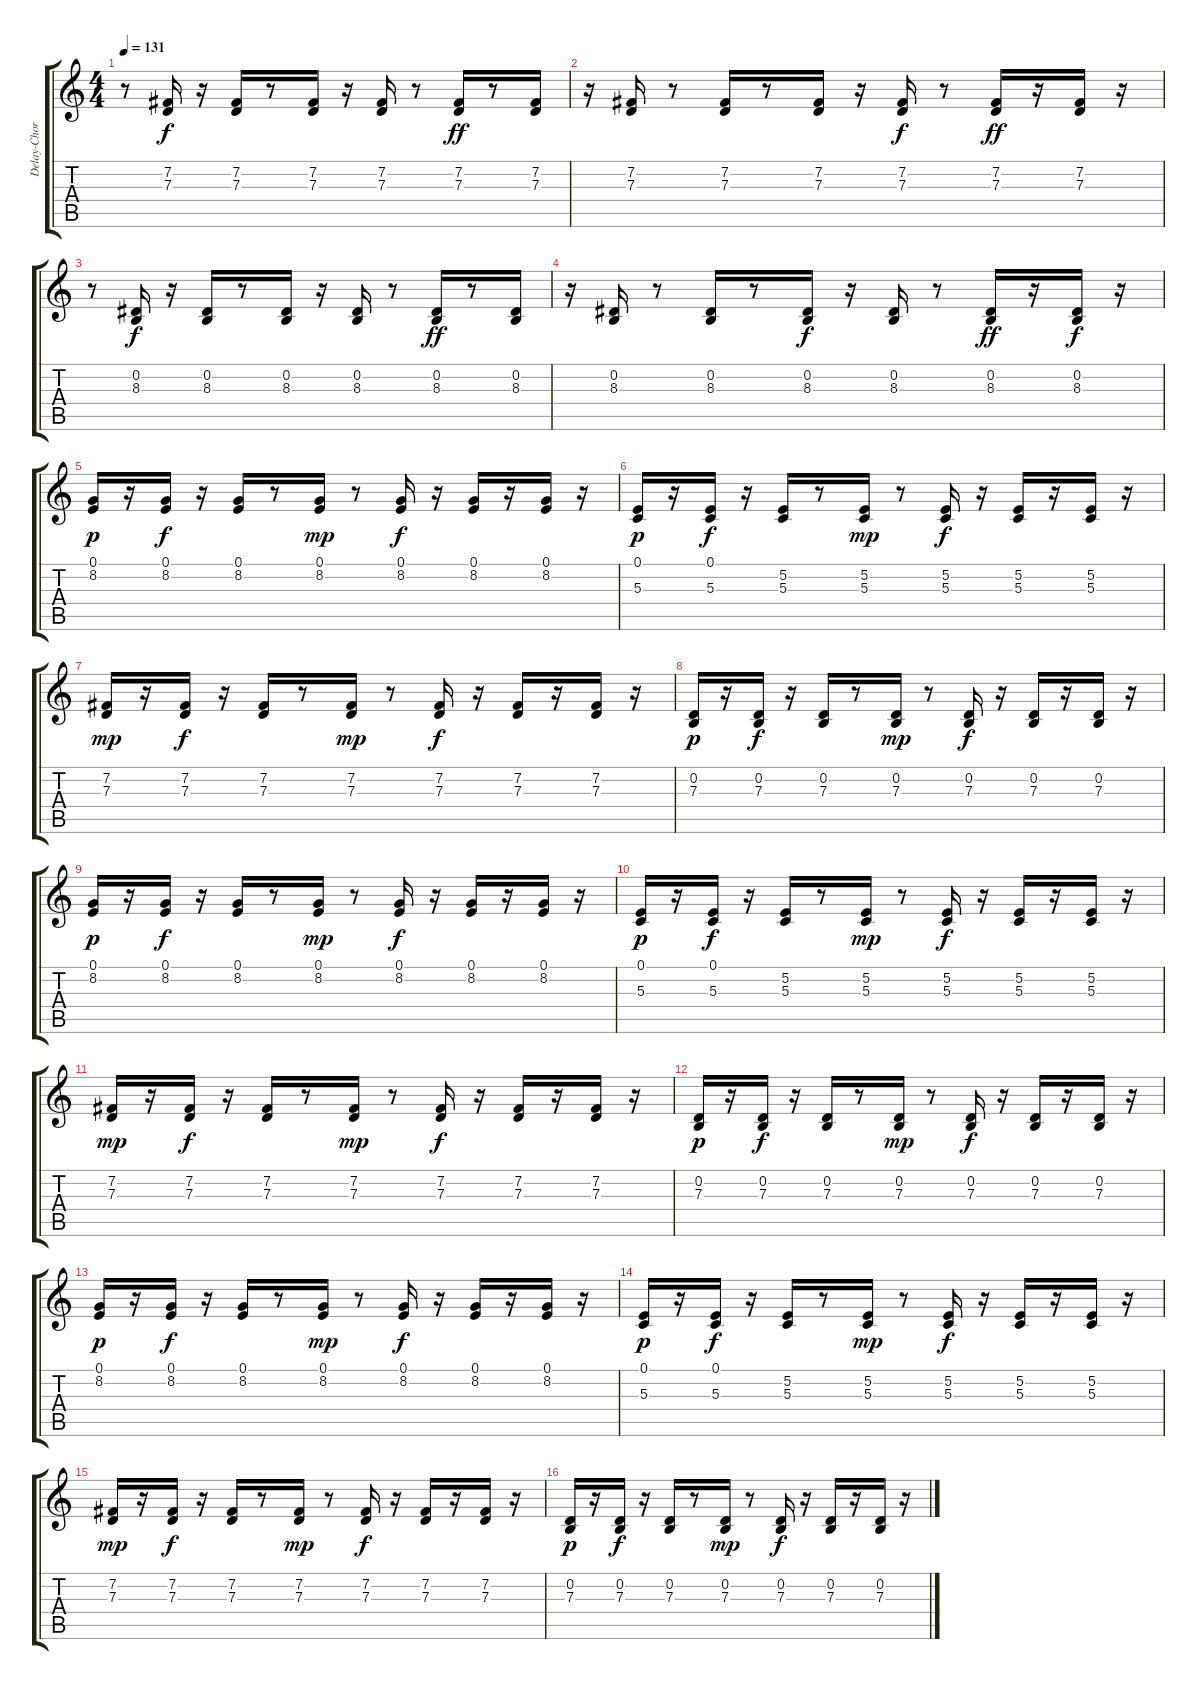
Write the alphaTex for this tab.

\track ("Delay-Chord" "Delay-Chor") {instrument electricpiano2}
\staff {score tabs}
\tuning (E4 B3 G3 D3 A2 E2) {hide}
\ts (4 4)
\tempo 131
\clef g2
\ks c
r.8{dy f} (7.2 7.3).16 r.16 (7.2 7.3).16 r.8 (7.2 7.3).16 r.16 (7.2 7.3).16 r.8 (7.2 7.3).16{dy ff} r.8 (7.2 7.3).16 |
r.16 (7.2 7.3).16 r.8 (7.2 7.3).16 r.8 (7.2 7.3).16 r.16 (7.2 7.3).16{dy f} r.8 (7.2 7.3).16{dy ff} r.16 (7.2 7.3).16 r.16 |
r.8 (0.2 8.3).16{dy f} r.16 (0.2 8.3).16 r.8 (0.2 8.3).16 r.16 (0.2 8.3).16 r.8 (0.2 8.3).16{dy ff} r.8 (0.2 8.3).16 |
r.16 (0.2 8.3).16 r.8 (0.2 8.3).16 r.8 (0.2 8.3).16{dy f} r.16 (0.2 8.3).16 r.8 (0.2 8.3).16{dy ff} r.16 (0.2 8.3).16{dy f} r.16 |
(0.1 8.2).16{dy p} r.16 (0.1 8.2).16{dy f} r.16 (0.1 8.2).16 r.8 (0.1 8.2).16{dy mp} r.8 (0.1 8.2).16{dy f} r.16 (0.1 8.2).16 r.16 (0.1 8.2).16 r.16 |
(0.1 5.3).16{dy p} r.16 (0.1 5.3).16{dy f} r.16 (5.2 5.3).16 r.8 (5.2 5.3).16{dy mp} r.8 (5.2 5.3).16{dy f} r.16 (5.2 5.3).16 r.16 (5.2 5.3).16 r.16 |
(7.2 7.3).16{dy mp} r.16 (7.2 7.3).16{dy f} r.16 (7.2 7.3).16 r.8 (7.2 7.3).16{dy mp} r.8 (7.2 7.3).16{dy f} r.16 (7.2 7.3).16 r.16 (7.2 7.3).16 r.16 |
(0.2 7.3).16{dy p} r.16 (0.2 7.3).16{dy f} r.16 (0.2 7.3).16 r.8 (0.2 7.3).16{dy mp} r.8 (0.2 7.3).16{dy f} r.16 (0.2 7.3).16 r.16 (0.2 7.3).16 r.16 |
(0.1 8.2).16{dy p} r.16 (0.1 8.2).16{dy f} r.16 (0.1 8.2).16 r.8 (0.1 8.2).16{dy mp} r.8 (0.1 8.2).16{dy f} r.16 (0.1 8.2).16 r.16 (0.1 8.2).16 r.16 |
(0.1 5.3).16{dy p} r.16 (0.1 5.3).16{dy f} r.16 (5.2 5.3).16 r.8 (5.2 5.3).16{dy mp} r.8 (5.2 5.3).16{dy f} r.16 (5.2 5.3).16 r.16 (5.2 5.3).16 r.16 |
(7.2 7.3).16{dy mp} r.16 (7.2 7.3).16{dy f} r.16 (7.2 7.3).16 r.8 (7.2 7.3).16{dy mp} r.8 (7.2 7.3).16{dy f} r.16 (7.2 7.3).16 r.16 (7.2 7.3).16 r.16 |
(0.2 7.3).16{dy p} r.16 (0.2 7.3).16{dy f} r.16 (0.2 7.3).16 r.8 (0.2 7.3).16{dy mp} r.8 (0.2 7.3).16{dy f} r.16 (0.2 7.3).16 r.16 (0.2 7.3).16 r.16 |
(0.1 8.2).16{dy p} r.16 (0.1 8.2).16{dy f} r.16 (0.1 8.2).16 r.8 (0.1 8.2).16{dy mp} r.8 (0.1 8.2).16{dy f} r.16 (0.1 8.2).16 r.16 (0.1 8.2).16 r.16 |
(0.1 5.3).16{dy p} r.16 (0.1 5.3).16{dy f} r.16 (5.2 5.3).16 r.8 (5.2 5.3).16{dy mp} r.8 (5.2 5.3).16{dy f} r.16 (5.2 5.3).16 r.16 (5.2 5.3).16 r.16 |
(7.2 7.3).16{dy mp} r.16 (7.2 7.3).16{dy f} r.16 (7.2 7.3).16 r.8 (7.2 7.3).16{dy mp} r.8 (7.2 7.3).16{dy f} r.16 (7.2 7.3).16 r.16 (7.2 7.3).16 r.16 |
(0.2 7.3).16{dy p} r.16 (0.2 7.3).16{dy f} r.16 (0.2 7.3).16 r.8 (0.2 7.3).16{dy mp} r.8 (0.2 7.3).16{dy f} r.16 (0.2 7.3).16 r.16 (0.2 7.3).16 r.16
